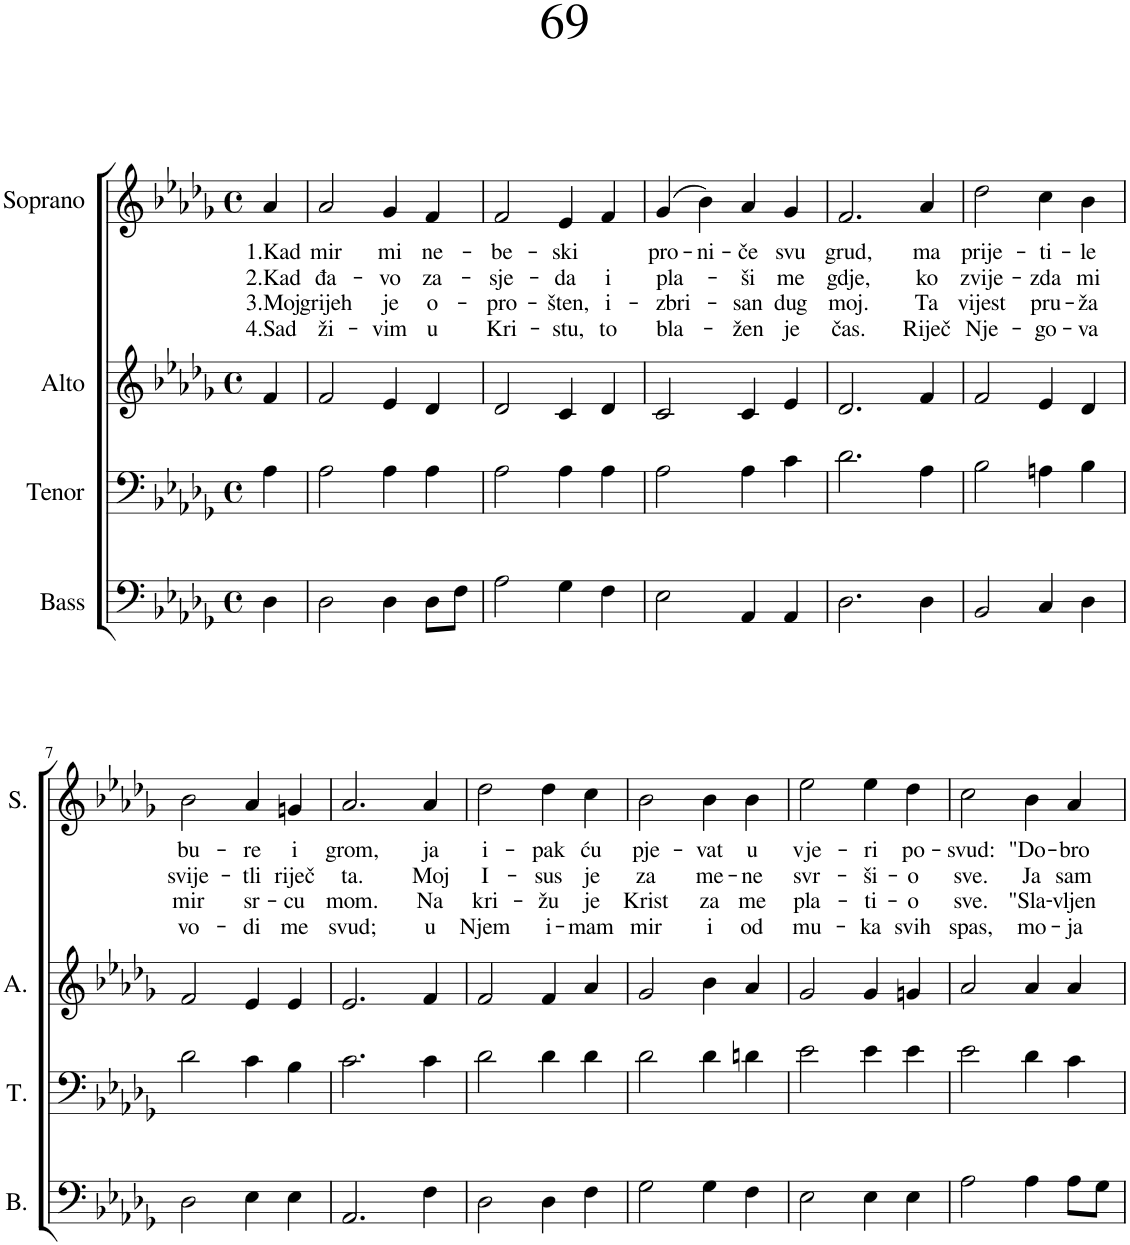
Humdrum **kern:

**kern	**kern	**kern	**kern	**text	**text	**text	**text
*part4	*part3	*part2	*part1	*part1	*part1	*part1	*part1
*staff4	*staff3	*staff2	*staff1	*staff1	*staff1	*staff1	*staff1
*I"Bass	*I"Tenor	*I"Alto	*I"Soprano	*	*	*	*
*I'B.	*I'T.	*I'A.	*I'S.	*	*	*	*
*clefF4	*clefF4	*clefG2	*clefG2	*	*	*	*
*k[b-e-a-d-g-]	*k[b-e-a-d-g-]	*k[b-e-a-d-g-]	*k[b-e-a-d-g-]	*	*	*	*
*M4/4	*M4/4	*M4/4	*M4/4	*	*	*	*
*met(c)	*met(c)	*met(c)	*met(c)	*	*	*	*
=1	=1	=1	=1	=1	=1	=1	=1
!	!	!	!	!LO:LY:b	!LO:LY:b	!LO:LY:b	!LO:LY:b
4D-\	4A-\	4f/	4a-/	1.Kad	2.Kad	3.Moj	4.Sad
=2	=2	=2	=2	=2	=2	=2	=2
!	!	!	!	!LO:LY:b	!LO:LY:b	!LO:LY:b	!LO:LY:b
2D-\	2A-\	2f/	2a-/	mir	đa-	grijeh	ži-
!	!	!	!	!LO:LY:b	!LO:LY:b	!LO:LY:b	!LO:LY:b
4D-\	4A-\	4e-/	4g-/	mi	-vo	je	-vim
!	!	!	!	!LO:LY:b	!LO:LY:b	!LO:LY:b	!LO:LY:b
8D-\L	4A-\	4d-/	4f/	ne-	za-	o-	u
8F\J	.	.	.	.	.	.	.
=3	=3	=3	=3	=3	=3	=3	=3
!	!	!	!	!LO:LY:b	!LO:LY:b	!LO:LY:b	!LO:LY:b
2A-\	2A-\	2d-/	2f/	-be-	-sje-	-pro-	Kri-
!	!	!	!	!LO:LY:b	!LO:LY:b	!LO:LY:b	!LO:LY:b
4G-\	4A-\	4c/	4e-/	-ski	-da	-šten,	-stu,
!	!	!	!	!	!LO:LY:b	!LO:LY:b	!LO:LY:b
4F\	4A-\	4d-/	4f/	.	i	i-	to
=4	=4	=4	=4	=4	=4	=4	=4
!	!	!	!	!LO:LY:b	!LO:LY:b	!LO:LY:b	!LO:LY:b
2E-\	2A-\	2c/	(4g-/	pro-	pla-	-zbri-	bla-
!	!	!	!	!LO:LY:b	!	!	!
.	.	.	4b-\)	-ni-	.	.	.
!	!	!	!	!LO:LY:b	!LO:LY:b	!LO:LY:b	!LO:LY:b
4AA-/	4A-\	4c/	4a-/	-če	-ši	-san	-žen
!	!	!	!	!LO:LY:b	!LO:LY:b	!LO:LY:b	!LO:LY:b
4AA-/	4c\	4e-/	4g-/	svu	me	dug	je
=5	=5	=5	=5	=5	=5	=5	=5
!	!	!	!	!LO:LY:b	!LO:LY:b	!LO:LY:b	!LO:LY:b
2.D-\	2.d-\	2.d-/	2.f/	grud,	gdje,	moj.	čas.
!	!	!	!	!LO:LY:b	!LO:LY:b	!LO:LY:b	!LO:LY:b
4D-\	4A-\	4f/	4a-/	ma	ko	Ta	Riječ
=6	=6	=6	=6	=6	=6	=6	=6
!	!	!	!	!LO:LY:b	!LO:LY:b	!LO:LY:b	!LO:LY:b
2BB-/	2B-\	2f/	2dd-\	prije-	zvije-	vijest	Nje-
!	!	!	!	!LO:LY:b	!LO:LY:b	!LO:LY:b	!LO:LY:b
4C/	4An\	4e-/	4cc\	-ti-	-zda	pru-	-go-
!	!	!	!	!LO:LY:b	!LO:LY:b	!LO:LY:b	!LO:LY:b
4D-\	4B-\	4d-/	4b-\	-le	mi	-ža	-va
!!LO:LB:g=z
=7	=7	=7	=7	=7	=7	=7	=7
!	!	!	!	!LO:LY:b	!LO:LY:b	!LO:LY:b	!LO:LY:b
2D-\	2d-\	2f/	2b-\	bu-	svije-	mir	vo-
!	!	!	!	!LO:LY:b	!LO:LY:b	!LO:LY:b	!LO:LY:b
4E-\	4c\	4e-/	4a-/	-re	-tli	sr-	-di
!	!	!	!	!LO:LY:b	!LO:LY:b	!LO:LY:b	!LO:LY:b
4E-\	4B-\	4e-/	4gn/	i	riječ	-cu	me
=8	=8	=8	=8	=8	=8	=8	=8
!	!	!	!	!LO:LY:b	!LO:LY:b	!LO:LY:b	!LO:LY:b
2.AA-/	2.c\	2.e-/	2.a-/	grom,	ta.	mom.	svud;
!	!	!	!	!LO:LY:b	!LO:LY:b	!LO:LY:b	!LO:LY:b
4F\	4c\	4f/	4a-/	ja	Moj	Na	u
=9	=9	=9	=9	=9	=9	=9	=9
!	!	!	!	!LO:LY:b	!LO:LY:b	!LO:LY:b	!LO:LY:b
2D-\	2d-\	2f/	2dd-\	i-	I-	kri-	Njem
!	!	!	!	!LO:LY:b	!LO:LY:b	!LO:LY:b	!LO:LY:b
4D-\	4d-\	4f/	4dd-\	-pak	-sus	-žu	i-
!	!	!	!	!LO:LY:b	!LO:LY:b	!LO:LY:b	!LO:LY:b
4F\	4d-\	4a-/	4cc\	ću	je	je	-mam
=10	=10	=10	=10	=10	=10	=10	=10
!	!	!	!	!LO:LY:b	!LO:LY:b	!LO:LY:b	!LO:LY:b
2G-\	2d-\	2g-/	2b-\	pje-	za	Krist	mir
!	!	!	!	!LO:LY:b	!LO:LY:b	!LO:LY:b	!LO:LY:b
4G-\	4d-\	4b-\	4b-\	-vat	me-	za	i
!	!	!	!	!LO:LY:b	!LO:LY:b	!LO:LY:b	!LO:LY:b
4F\	4dn\	4a-/	4b-\	u	-ne	me	od
=11	=11	=11	=11	=11	=11	=11	=11
!	!	!	!	!LO:LY:b	!LO:LY:b	!LO:LY:b	!LO:LY:b
2E-\	2e-\	2g-/	2ee-\	vje-	svr-	pla-	mu-
!	!	!	!	!LO:LY:b	!LO:LY:b	!LO:LY:b	!LO:LY:b
4E-\	4e-\	4g-/	4ee-\	-ri	-ši-	-ti-	-ka
!	!	!	!	!LO:LY:b	!LO:LY:b	!LO:LY:b	!LO:LY:b
4E-\	4e-\	4gn/	4dd-\	po-	-o	-o	svih
=12	=12	=12	=12	=12	=12	=12	=12
!	!	!	!	!LO:LY:b	!LO:LY:b	!LO:LY:b	!LO:LY:b
2A-\	2e-\	2a-/	2cc\	-svud:	sve.	sve.	spas,
!	!	!	!	!LO:LY:b	!LO:LY:b	!LO:LY:b	!LO:LY:b
4A-\	4d-\	4a-/	4b-\	"Do-	Ja	"Sla-	mo-
!	!	!	!	!LO:LY:b	!LO:LY:b	!LO:LY:b	!LO:LY:b
8A-\L	4c\	4a-/	4a-/	-bro	sam	-vljen	-ja
8G-\J	.	.	.	.	.	.	.
=	=	=	=	=	=	=	=
*-	*-	*-	*-	*-	*-	*-	*-
